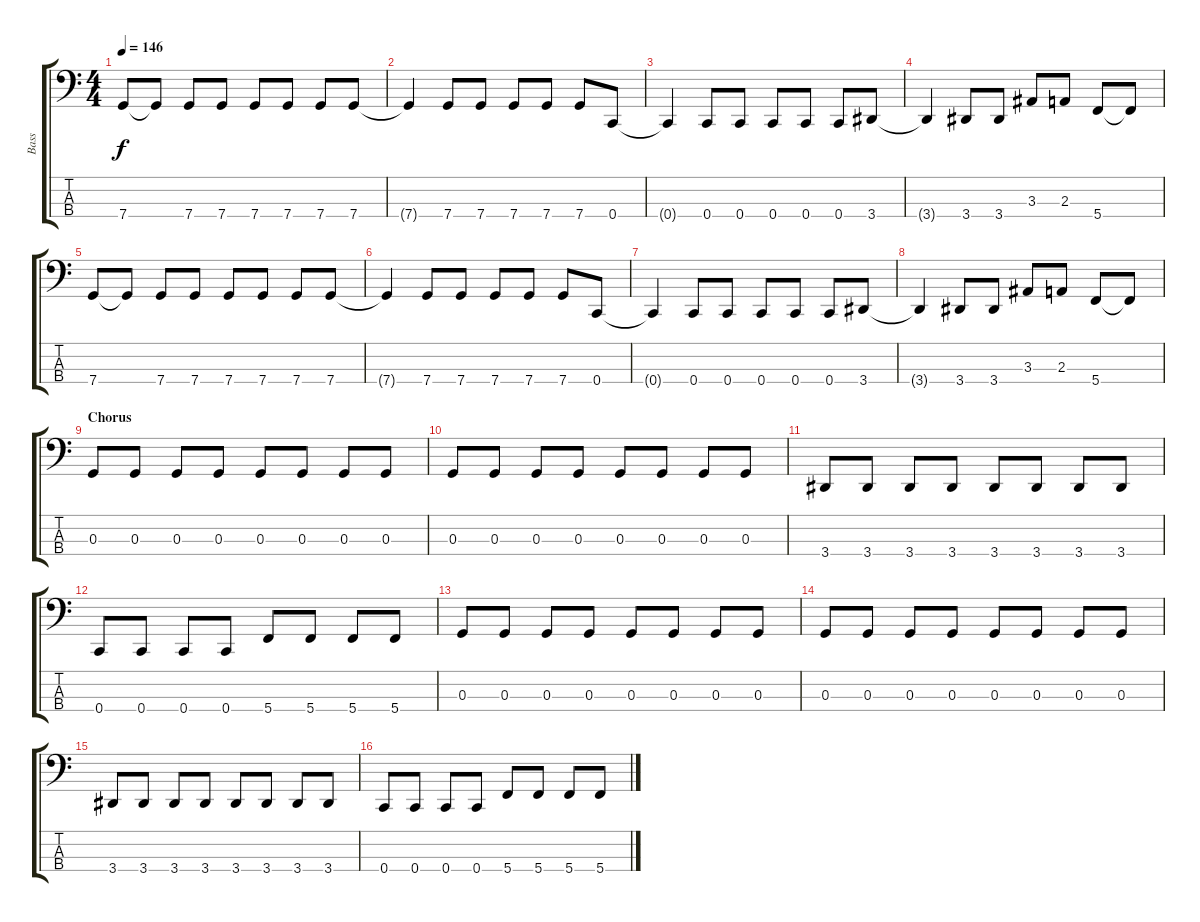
\track ("Bass" "Bass") {instrument electricbassfinger}
\staff {score tabs}
\tuning (F2 C2 G1 C1) {hide}
\ts (4 4)
\tempo 146
\clef f4
\ks c
7.4.8{dy f} 7.4{t}.8 7.4.8 7.4.8 7.4.8 7.4.8 7.4.8 7.4.8 |
7.4{t}.4 7.4.8 7.4.8 7.4.8 7.4.8 7.4.8 0.4.8 |
0.4{t}.4 0.4.8 0.4.8 0.4.8 0.4.8 0.4.8 3.4.8 |
3.4{t}.4 3.4.8 3.4.8 3.3.8 2.3.8 5.4.8 5.4{t}.8 |
7.4.8 7.4{t}.8 7.4.8 7.4.8 7.4.8 7.4.8 7.4.8 7.4.8 |
7.4{t}.4 7.4.8 7.4.8 7.4.8 7.4.8 7.4.8 0.4.8 |
0.4{t}.4 0.4.8 0.4.8 0.4.8 0.4.8 0.4.8 3.4.8 |
3.4{t}.4 3.4.8 3.4.8 3.3.8 2.3.8 5.4.8 5.4{t}.8 |
\section ("" "Chorus")
0.3.8 0.3.8 0.3.8 0.3.8 0.3.8 0.3.8 0.3.8 0.3.8 |
0.3.8 0.3.8 0.3.8 0.3.8 0.3.8 0.3.8 0.3.8 0.3.8 |
3.4.8 3.4.8 3.4.8 3.4.8 3.4.8 3.4.8 3.4.8 3.4.8 |
0.4.8 0.4.8 0.4.8 0.4.8 5.4.8 5.4.8 5.4.8 5.4.8 |
0.3.8 0.3.8 0.3.8 0.3.8 0.3.8 0.3.8 0.3.8 0.3.8 |
0.3.8 0.3.8 0.3.8 0.3.8 0.3.8 0.3.8 0.3.8 0.3.8 |
3.4.8 3.4.8 3.4.8 3.4.8 3.4.8 3.4.8 3.4.8 3.4.8 |
0.4.8 0.4.8 0.4.8 0.4.8 5.4.8 5.4.8 5.4.8 5.4.8
